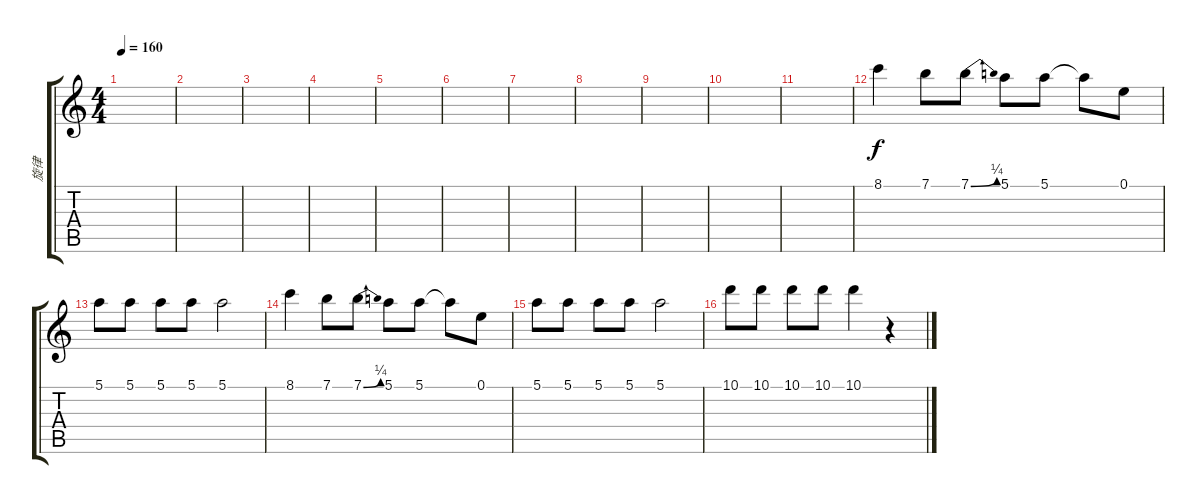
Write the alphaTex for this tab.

\track ("旋律" "旋律") {instrument distortionguitar}
\staff {score tabs}
\tuning (E4 B3 G3 D3 A2 E2) {hide}
\ts (4 4)
\tempo 160
\clef g2
\ks c
|
|
|
|
|
|
|
|
|
|
|
8.1.4 7.1.8 7.1{be (bend 0 0 60 1)}.8 5.1.8 5.1.8 5.1{t}.8 0.1.8 |
5.1.8 5.1.8 5.1.8 5.1.8 5.1.2 |
8.1.4 7.1.8 7.1{be (bend 0 0 60 1)}.8 5.1.8 5.1.8 5.1{t}.8 0.1.8 |
5.1.8 5.1.8 5.1.8 5.1.8 5.1.2 |
10.1.8 10.1.8 10.1.8 10.1.8 10.1.4 r.4
